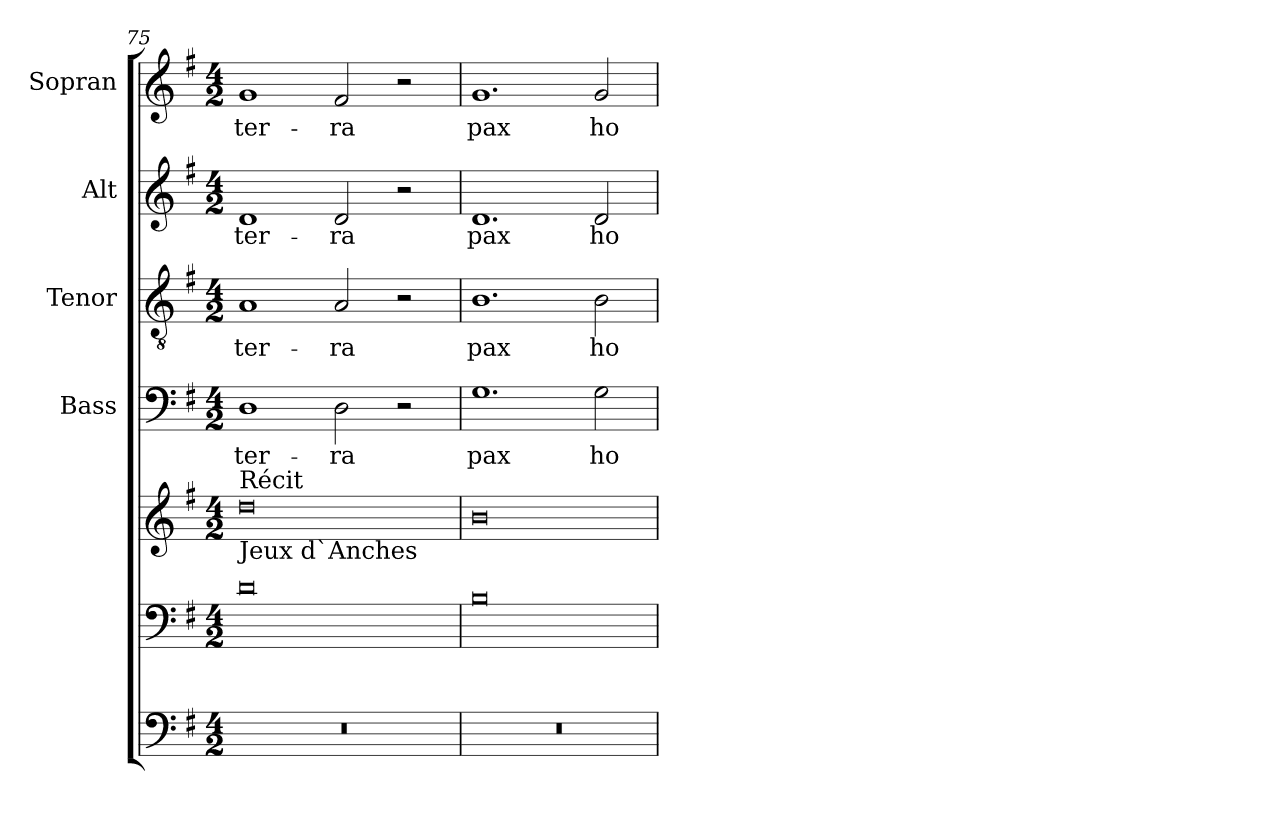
**kern	**kern	**kern	**kern	**text	**kern	**text	**kern	**text	**kern	**text
*part6	*part5	*part5	*part4	*part4	*part3	*part3	*part2	*part2	*part1	*part1
*staff7	*staff6	*staff5	*staff4	*staff4	*staff3	*staff3	*staff2	*staff2	*staff1	*staff1
*	*	*	*I"Bass	*	*I"Tenor	*	*I"Alt	*	*I"Sopran	*
*	*	*	*I'B.	*	*I'T.	*	*I'A.	*	*I'S.	*
*clefF4	*clefF4	*clefG2	*clefF4	*	*clefGv2	*	*clefG2	*	*clefG2	*
*k[f#]	*k[f#]	*k[f#]	*k[f#]	*	*k[f#]	*	*k[f#]	*	*k[f#]	*
*G:	*G:	*G:	*G:	*	*G:	*	*G:	*	*G:	*
*M4/2	*M4/2	*M4/2	*M4/2	*	*M4/2	*	*M4/2	*	*M4/2	*
=75	=75	=75	=75	=75	=75	=75	=75	=75	=75	=75
!	!	!LO:TX:a:t=Récit	!	!	!	!	!	!	!	!
!	!	!LO:TX:b:t=Jeux d`Anches	!	!	!	!	!	!	!	!
!	!	!	!	!LO:LY:b	!	!LO:LY:b	!	!LO:LY:b	!	!LO:LY:b
0r	0d	0dd	1D	ter-	1A	ter-	1d	ter-	1g	ter-
!	!	!	!	!LO:LY:b	!	!LO:LY:b	!	!LO:LY:b	!	!LO:LY:b
.	.	.	2D\	-ra	2A/	-ra	2d/	-ra	2f#/	-ra
.	.	.	2r	.	2r	.	2r	.	2r	.
=76	=76	=76	=76	=76	=76	=76	=76	=76	=76	=76
!	!	!	!	!LO:LY:b	!	!LO:LY:b	!	!LO:LY:b	!	!LO:LY:b
0r	0B	0b	1.G	pax	1.B	pax	1.d	pax	1.g	pax
!	!	!	!	!LO:LY:b	!	!LO:LY:b	!	!LO:LY:b	!	!LO:LY:b
.	.	.	2G\	ho-	2B\	ho-	2d/	ho-	2g/	ho-
=	=	=	=	=	=	=	=	=	=	=
*-	*-	*-	*-	*-	*-	*-	*-	*-	*-	*-
